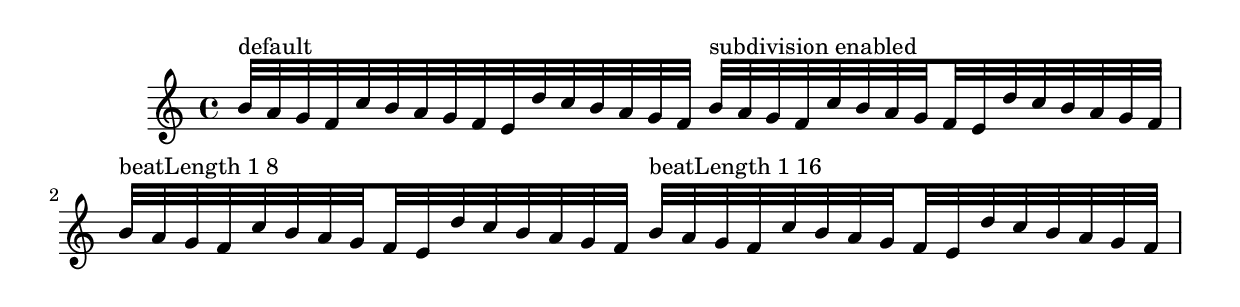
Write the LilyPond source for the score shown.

%% Do not edit this file; it is auto-generated from LSR!
%% Tags: rhythms
\version "2.11.35"

\header { texidoc = "
Lilypond can subdivide beams automatically. Set the property
subdivideBeams, and beams are subdivided at beat positions (as
specified in beat length)
" }

\relative{ b'32^"default"[ a g f c' b a g f e d' c b a g f ]
	       \set subdivideBeams = ##t
	       b32^"subdivision enabled"[ a g f c' b a g f e d' c b a g f ] 
	       \set Score.beatLength = #(ly:make-moment 1 8)
	       b32^"beatLength 1 8"[ a g f c' b a g f e d' c b a g f ]
	       \set Score.beatLength = #(ly:make-moment 1 16)
	       b32^"beatLength 1 16"[ a g f c' b a g f e d' c b a g f ]
    }

